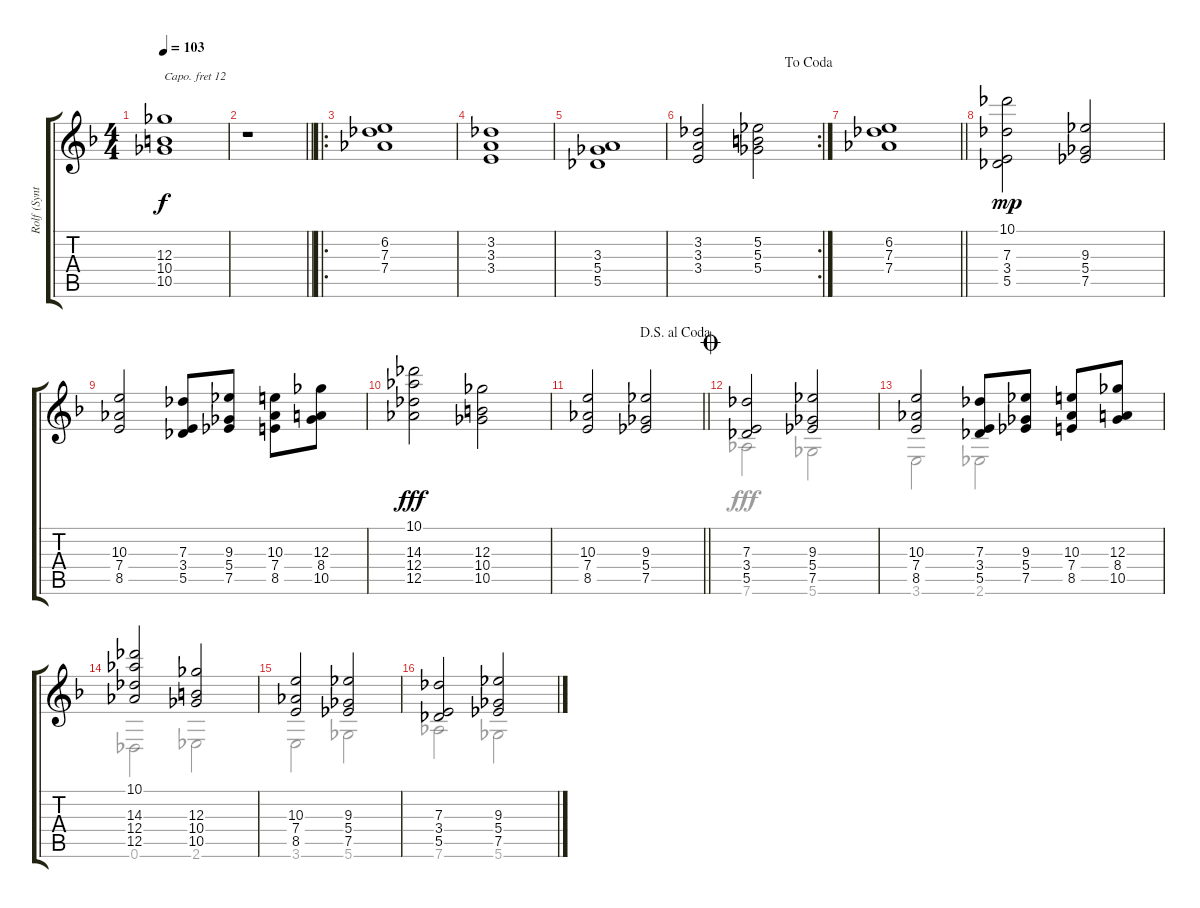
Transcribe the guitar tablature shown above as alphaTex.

\track ("Rolf (Synth)" "Rolf (Synt") {instrument stringensemble1}
\staff {score tabs}
\capo 12
\tuning (Eb4 Bb3 Gb3 Db3 Ab2 Db2) {hide}
\voice
\ts (4 4)
\tempo 103
\clef g2
\ks f
(12.3 10.4 10.5).1{dy f} |
\barLineRight lightlight
r.1 |
\ro
(6.2 7.3 7.4).1 |
(3.2 3.3 3.4).1 |
(3.3 5.4 5.5).1 |
\rc 2
\jump dacoda
(3.2 3.3 3.4).2 (5.2 5.3 5.4).2 |
\barLineRight lightlight
(6.2 7.3 7.4).1 |
(10.1 7.3 3.4 5.5).2{dy mp} (9.3 5.4 7.5).2 |
(10.3 7.4 8.5).2 (7.3 3.4 5.5).8 (9.3 5.4 7.5).8 (10.3 7.4 8.5).8 (12.3 8.4 10.5).8 |
(10.1 14.3 12.4 12.5).2{dy fff} (12.3 10.4 10.5).2 |
\jump dalsegnoalcoda
\barLineRight lightlight
(10.3 7.4 8.5).2 (9.3 5.4 7.5).2 |
\jump coda
(7.3 3.4 5.5).2 (9.3 5.4 7.5).2 |
(10.3 7.4 8.5).2 (7.3 3.4 5.5).8 (9.3 5.4 7.5).8 (10.3 7.4 8.5).8 (12.3 8.4 10.5).8 |
(10.1 14.3 12.4 12.5).2 (12.3 10.4 10.5).2 |
(10.3 7.4 8.5).2 (9.3 5.4 7.5).2 |
(7.3 3.4 5.5).2 (9.3 5.4 7.5).2
\voice
\clef g2
\ottava regular
\simile none
\ks f
|
\barLineRight lightlight
|
|
|
|
|
\barLineRight lightlight
|
|
|
|
\barLineRight lightlight
|
7.6.2 5.6.2 |
3.6.2 2.6.2 |
0.6.2 2.6.2 |
3.6.2 5.6.2 |
7.6.2 5.6.2
